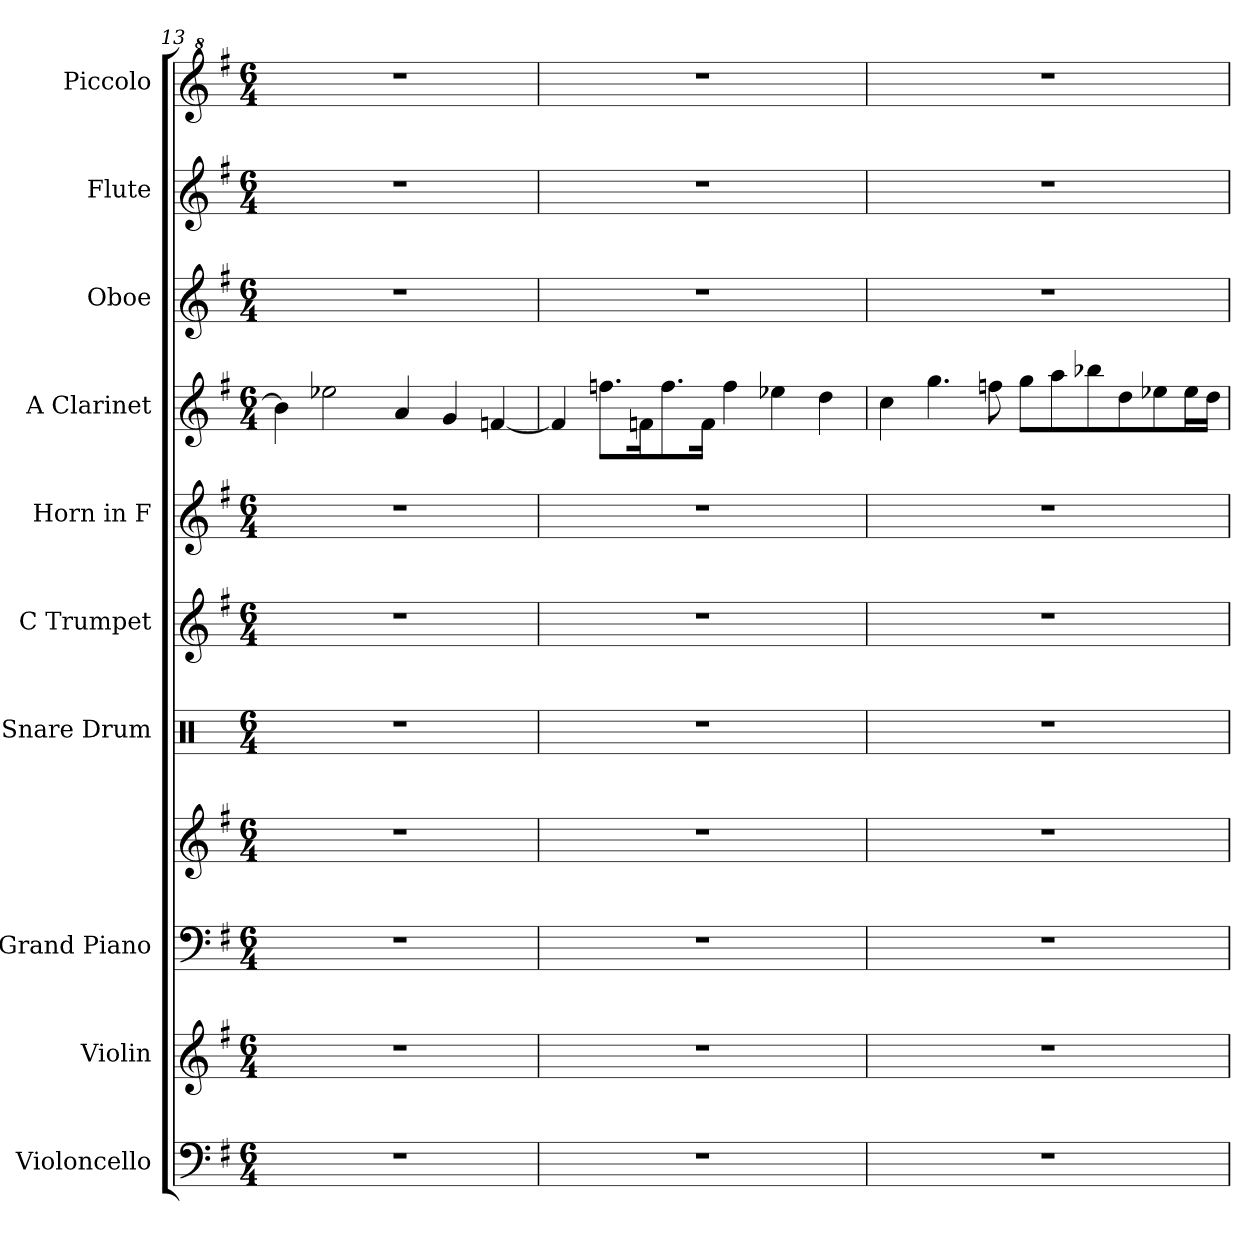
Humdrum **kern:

**kern	**kern	**kern	**kern	**kern	**kern	**kern	**kern	**kern	**kern	**kern
*part10	*part9	*part8	*part8	*part7	*part6	*part5	*part4	*part3	*part2	*part1
*staff11	*staff10	*staff9	*staff8	*staff7	*staff6	*staff5	*staff4	*staff3	*staff2	*staff1
*I"Violoncello	*I"Violin	*I"Grand Piano	*	*I"Snare Drum	*I"C Trumpet	*I"Horn in F	*I"A Clarinet	*I"Oboe	*I"Flute	*I"Piccolo
*I'Vc.	*I'Vln.	*I'Pno.	*	*I'Sn. Dr.	*I'C Tpt.	*	*I'A Cl.	*I'Ob.	*I'Fl.	*I'Picc.
*clefF4	*clefG2	*clefF4	*clefG2	*clefX	*clefG2	*clefG2	*clefG2	*clefG2	*clefG2	*clefG^2
*	*	*	*	*	*	*ITrd4c7	*ITrd2c3	*	*	*
*k[f#]	*k[f#]	*k[f#]	*k[f#]	*k[]	*k[f#]	*k[]	*k[f#c#g#d#]	*k[f#]	*k[f#]	*k[f#]
*M6/4	*M6/4	*M6/4	*M6/4	*M6/4	*M6/4	*M6/4	*M6/4	*M6/4	*M6/4	*M6/4
=13	=13	=13	=13	=13	=13	=13	=13	=13	=13	=13
1.r	1.r	1.r	1.r	1.r	1.r	1.r	4g\]	1.r	1.r	1.r
.	.	.	.	.	.	.	2ccn\	.	.	.
.	.	.	.	.	.	.	4f#/	.	.	.
.	.	.	.	.	.	.	4e/	.	.	.
.	.	.	.	.	.	.	[4dn/	.	.	.
=14	=14	=14	=14	=14	=14	=14	=14	=14	=14	=14
1.r	1.r	1.r	1.r	1.r	1.r	1.r	4d/]	1.r	1.r	1.r
.	.	.	.	.	.	.	8.ddn\L	.	.	.
.	.	.	.	.	.	.	16dn\K	.	.	.
.	.	.	.	.	.	.	8.dd\	.	.	.
.	.	.	.	.	.	.	16d\Jk	.	.	.
.	.	.	.	.	.	.	4dd\	.	.	.
.	.	.	.	.	.	.	4ccn\	.	.	.
.	.	.	.	.	.	.	4b\	.	.	.
!!LO:PB:g=z
=15	=15	=15	=15	=15	=15	=15	=15	=15	=15	=15
1.r	1.r	1.r	1.r	1.r	1.r	1.r	4a\	1.r	1.r	1.r
.	.	.	.	.	.	.	4.ee\	.	.	.
.	.	.	.	.	.	.	8ddn\	.	.	.
.	.	.	.	.	.	.	8ee\L	.	.	.
.	.	.	.	.	.	.	8ff#\	.	.	.
.	.	.	.	.	.	.	8ggn\	.	.	.
.	.	.	.	.	.	.	8b\	.	.	.
.	.	.	.	.	.	.	8ccn\	.	.	.
.	.	.	.	.	.	.	16cc\L	.	.	.
.	.	.	.	.	.	.	16b\JJ	.	.	.
=	=	=	=	=	=	=	=	=	=	=
*-	*-	*-	*-	*-	*-	*-	*-	*-	*-	*-
